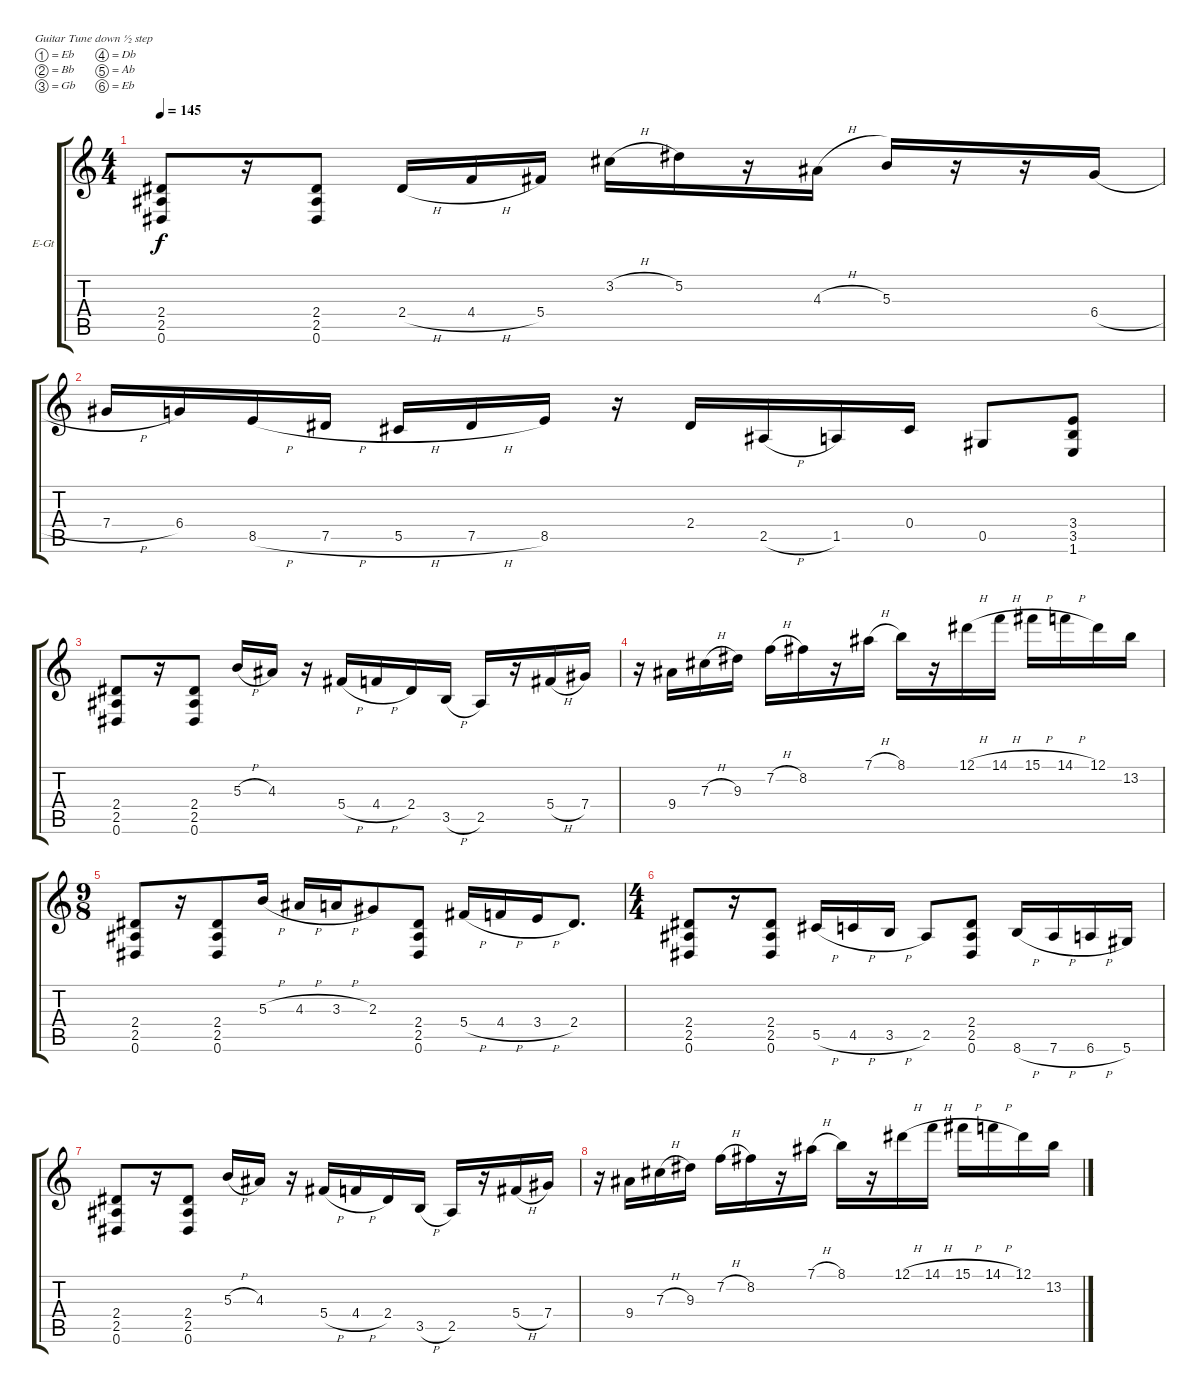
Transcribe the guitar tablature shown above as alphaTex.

\defaultSystemsLayout 4
\bracketExtendMode groupsimilarinstruments
\firstSystemTrackNameOrientation horizontal
\otherSystemsTrackNameOrientation horizontal
\track ("Luke Hoskin" "E-Gt") {instrument distortionguitar}
\staff {score tabs}
\tuning (Eb4 Bb3 Gb3 Db3 Ab2 Eb2)
\ts (4 4)
\tempo 145
\clef g2
\ks c
(0.6 2.5 2.4).8{dy f} r.16 (2.4 2.5 0.6).8 2.4{h}.16 4.4{h}.16 5.4.16 3.2{h}.16 5.2.16 r.16 4.3{h}.16 5.3.16 r.16 r.16 6.4{h}.16 |
7.4{h}.16 6.4.16 8.5{h}.16 7.5{h}.16 5.5{h}.16 7.5{h}.16 8.5.16 r.16 2.4.16 2.5{h}.16 1.5.16 0.4.16 0.5.8 (1.6 3.5 3.4).8 |
(0.6 2.5 2.4).8 r.16 (2.5 0.6 2.4).8 5.3{h}.16 4.3.16 r.16 5.4{h}.16 4.4{h}.16 2.4.16 3.5{h}.16 2.5.16 r.16 5.4{h}.16 7.4.16 |
r.16 9.4.16 7.3{h}.16 9.3.16 7.2{h}.16 8.2.16 r.16 7.1{h}.16 8.1.16 r.16 12.1{h}.16 14.1{h}.16 15.1{h}.16 14.1{h}.16 12.1.16 13.2.16 |
\ts (9 8)
(0.6 2.5 2.4).8 r.16 (2.4 2.5 0.6).8 5.3{h}.16 4.3{h}.16 3.3{h}.16 2.3.8 (2.4 2.5 0.6).8 5.4{h}.16 4.4{h}.16 3.4{h}.16 2.4.8{d} |
\ts (4 4)
(2.4 2.5 0.6).8 r.16 (0.6 2.5 2.4).8 5.5{h}.16 4.5{h}.16 3.5{h}.16 2.5.8 (0.6 2.5 2.4).8 8.6{h}.16 7.6{h}.16 6.6{h}.16 5.6.16 |
(0.6 2.5 2.4).8 r.16 (2.4 2.5 0.6).8 5.3{h}.16 4.3.16 r.16 5.4{h}.16 4.4{h}.16 2.4.16 3.5{h}.16 2.5.16 r.16 5.4{h}.16 7.4.16 |
r.16 9.4.16 7.3{h}.16 9.3.16 7.2{h}.16 8.2.16 r.16 7.1{h}.16 8.1.16 r.16 12.1{h}.16 14.1{h}.16 15.1{h}.16 14.1{h}.16 12.1.16 13.2.16
